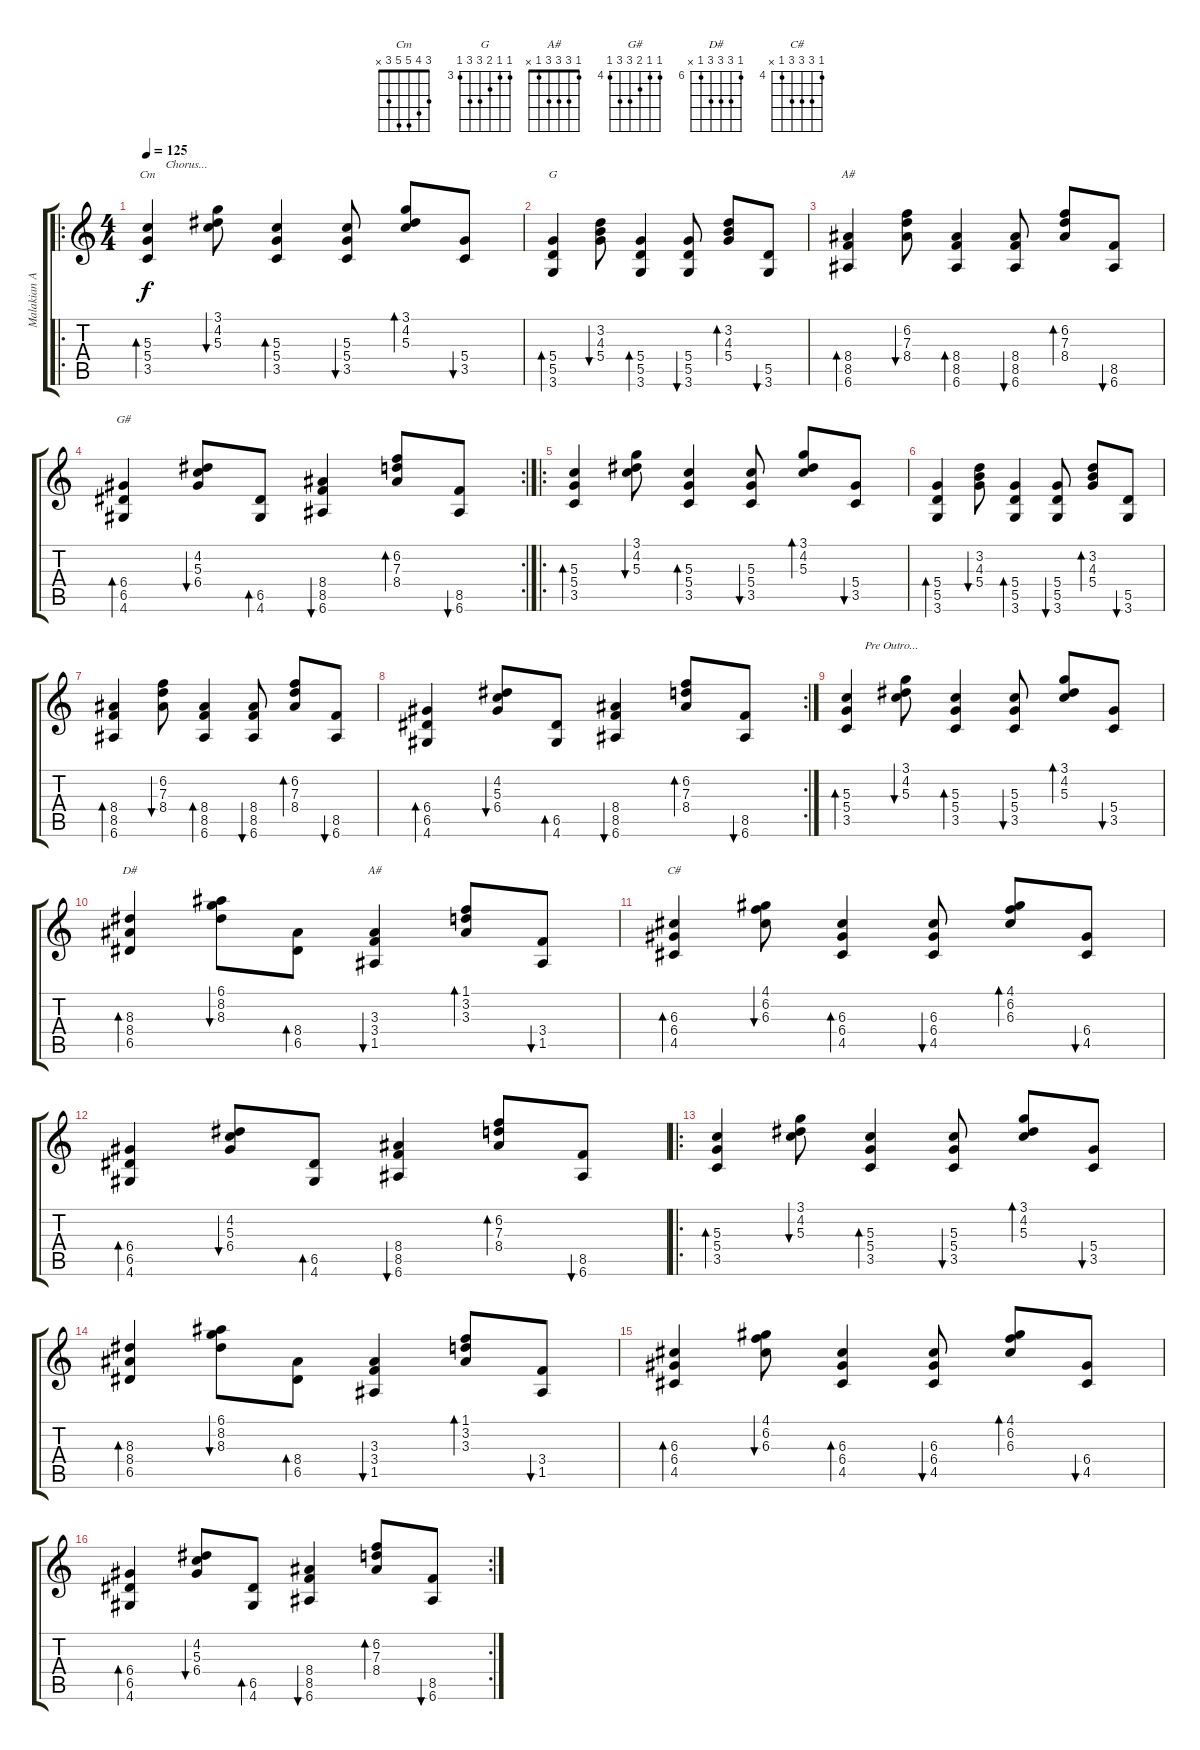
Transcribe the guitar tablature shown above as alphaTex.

\track ("Malakian Acoustic" "Malakian A") {instrument acousticguitarsteel}
\staff {score tabs}
\tuning (E4 B3 G3 D3 A2 E2) {hide}
\chord ("Cm" 3 4 5 5 3 x)
\chord ("G" 3 3 4 5 5 3) {firstfret 3}
\chord ("A#" 6 6 7 8 8 6) {firstfret 6}
\chord ("G#" 4 4 5 6 6 4) {firstfret 4}
\chord ("D#" 6 8 8 8 6 x) {firstfret 6}
\chord ("A#" 1 3 3 3 1 x)
\chord ("C#" 4 6 6 6 4 x) {firstfret 4}
\ro
\ts (4 4)
\tempo 125
\clef g2
\ks c
(5.3 5.4 3.5).4{bd 60 ch "Cm" txt "      Chorus..." dy f} (3.1 4.2 5.3).8{bu 60} (5.3 5.4 3.5).4{bd 60} (5.3 5.4 3.5).8{bu 60} (3.1 4.2 5.3).8{bd 60} (5.4 3.5).8{bu 60} |
(5.4 5.5 3.6).4{bd 60 ch "G"} (3.2 4.3 5.4).8{bu 60} (5.4 5.5 3.6).4{bd 60} (5.4 5.5 3.6).8{bu 60} (3.2 4.3 5.4).8{bd 60} (5.5 3.6).8{bu 60} |
(8.4 8.5 6.6).4{bd 60 ch "A#"} (6.2 7.3 8.4).8{bu 60} (8.4 8.5 6.6).4{bd 60} (8.4 8.5 6.6).8{bu 60} (6.2 7.3 8.4).8{bd 60} (8.5 6.6).8{bu 60} |
\rc 2
(6.4 6.5 4.6).4{bd 60 ch "G#"} (4.2 5.3 6.4).8{bu 60} (6.5 4.6).8{bd 60} (8.4 8.5 6.6).4{bu 60} (6.2 7.3 8.4).8{bd 60} (8.5 6.6).8{bu 60} |
\ro
(5.3 5.4 3.5).4{bd 60} (3.1 4.2 5.3).8{bu 60} (5.3 5.4 3.5).4{bd 60} (5.3 5.4 3.5).8{bu 60} (3.1 4.2 5.3).8{bd 60} (5.4 3.5).8{bu 60} |
(5.4 5.5 3.6).4{bd 60} (3.2 4.3 5.4).8{bu 60} (5.4 5.5 3.6).4{bd 60} (5.4 5.5 3.6).8{bu 60} (3.2 4.3 5.4).8{bd 60} (5.5 3.6).8{bu 60} |
(8.4 8.5 6.6).4{bd 60} (6.2 7.3 8.4).8{bu 60} (8.4 8.5 6.6).4{bd 60} (8.4 8.5 6.6).8{bu 60} (6.2 7.3 8.4).8{bd 60} (8.5 6.6).8{bu 60} |
\rc 2
(6.4 6.5 4.6).4{bd 60} (4.2 5.3 6.4).8{bu 60} (6.5 4.6).8{bd 60} (8.4 8.5 6.6).4{bu 60} (6.2 7.3 8.4).8{bd 60} (8.5 6.6).8{bu 60} |
(5.3 5.4 3.5).4{bd 60 txt "      Pre Outro..."} (3.1 4.2 5.3).8{bu 60} (5.3 5.4 3.5).4{bd 60} (5.3 5.4 3.5).8{bu 60} (3.1 4.2 5.3).8{bd 60} (5.4 3.5).8{bu 60} |
(8.3 8.4 6.5).4{bd 60 ch "D#"} (6.1 8.2 8.3).8{bu 60} (8.4 6.5).8{bd 60} (3.3 3.4 1.5).4{bu 60 ch "A#"} (1.1 3.2 3.3).8{bd 60} (3.4 1.5).8{bu 60} |
(6.3 6.4 4.5).4{bd 60 ch "C#"} (4.1 6.2 6.3).8{bu 60} (6.3 6.4 4.5).4{bd 60} (6.3 6.4 4.5).8{bu 60} (4.1 6.2 6.3).8{bd 60} (6.4 4.5).8{bu 60} |
(6.4 6.5 4.6).4{bd 60} (4.2 5.3 6.4).8{bu 60} (6.5 4.6).8{bd 60} (8.4 8.5 6.6).4{bu 60} (6.2 7.3 8.4).8{bd 60} (8.5 6.6).8{bu 60} |
\ro
(5.3 5.4 3.5).4{bd 60} (3.1 4.2 5.3).8{bu 60} (5.3 5.4 3.5).4{bd 60} (5.3 5.4 3.5).8{bu 60} (3.1 4.2 5.3).8{bd 60} (5.4 3.5).8{bu 60} |
(8.3 8.4 6.5).4{bd 60} (6.1 8.2 8.3).8{bu 60} (8.4 6.5).8{bd 60} (3.3 3.4 1.5).4{bu 60} (1.1 3.2 3.3).8{bd 60} (3.4 1.5).8{bu 60} |
(6.3 6.4 4.5).4{bd 60} (4.1 6.2 6.3).8{bu 60} (6.3 6.4 4.5).4{bd 60} (6.3 6.4 4.5).8{bu 60} (4.1 6.2 6.3).8{bd 60} (6.4 4.5).8{bu 60} |
\rc 2
(6.4 6.5 4.6).4{bd 60} (4.2 5.3 6.4).8{bu 60} (6.5 4.6).8{bd 60} (8.4 8.5 6.6).4{bu 60} (6.2 7.3 8.4).8{bd 60} (8.5 6.6).8{bu 60}
